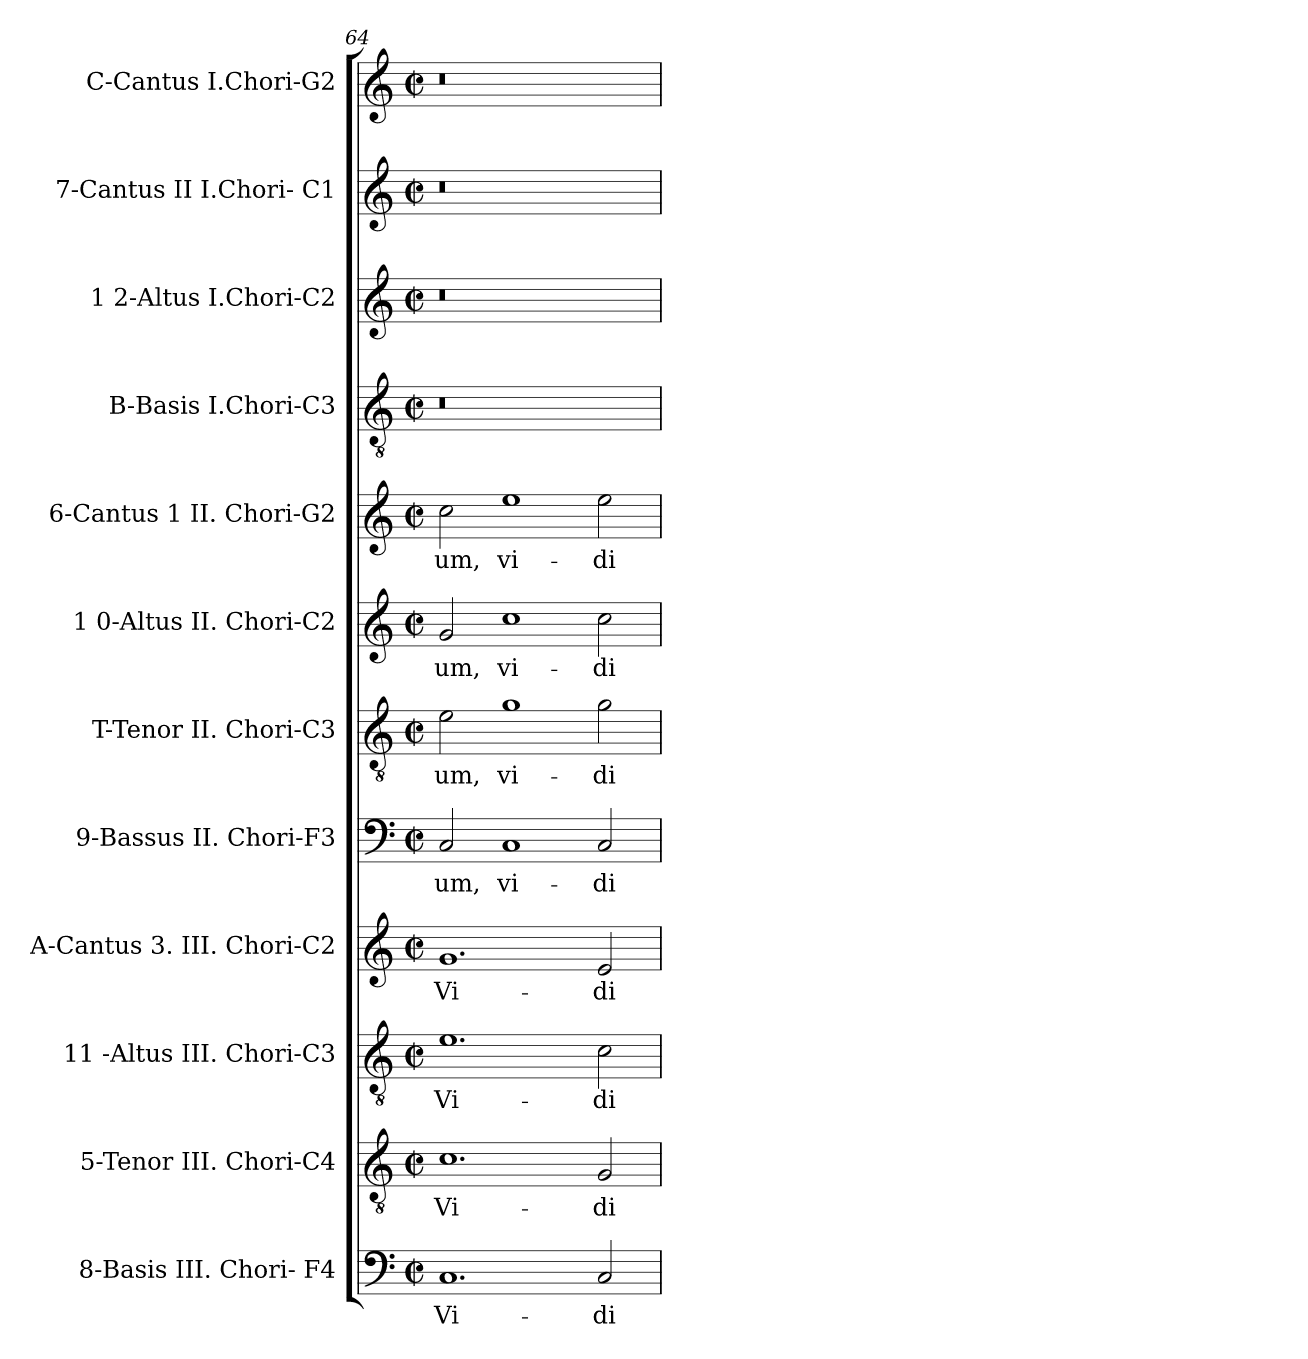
**kern	**text	**kern	**text	**kern	**text	**kern	**text	**kern	**text	**kern	**text	**kern	**text	**kern	**text	**kern	**kern	**kern	**kern
*part12	*part12	*part11	*part11	*part10	*part10	*part9	*part9	*part8	*part8	*part7	*part7	*part6	*part6	*part5	*part5	*part4	*part3	*part2	*part1
*staff12	*staff12	*staff11	*staff11	*staff10	*staff10	*staff9	*staff9	*staff8	*staff8	*staff7	*staff7	*staff6	*staff6	*staff5	*staff5	*staff4	*staff3	*staff2	*staff1
*I"8-Basis  III. Chori- F4	*	*I"5-Tenor  III. Chori-C4	*	*I"11 -Altus  III. Chori-C3	*	*I"A-Cantus 3.  III. Chori-C2	*	*I"9-Bassus  II. Chori-F3	*	*I"T-Tenor  II. Chori-C3	*	*I"1 0-Altus  II. Chori-C2	*	*I"6-Cantus 1  II. Chori-G2	*	*I"B-Basis  I.Chori-C3	*I"1 2-Altus  I.Chori-C2	*I"7-Cantus II  I.Chori- C1	*I"C-Cantus  I.Chori-G2
*	*	*	*	*	*	*I'A	*	*	*	*I'T	*	*	*	*	*	*I'B	*	*	*I'C
*clefF4	*	*clefGv2	*	*clefGv2	*	*clefG2	*	*clefF4	*	*clefGv2	*	*clefG2	*	*clefG2	*	*clefGv2	*clefG2	*clefG2	*clefG2
*k[]	*	*k[]	*	*k[]	*	*k[]	*	*k[]	*	*k[]	*	*k[]	*	*k[]	*	*k[]	*k[]	*k[]	*k[]
*C:	*	*C:	*	*C:	*	*C:	*	*C:	*	*C:	*	*C:	*	*C:	*	*C:	*C:	*C:	*C:
*M2/2	*	*M2/2	*	*M2/2	*	*M2/2	*	*M2/2	*	*M2/2	*	*M2/2	*	*M2/2	*	*M2/2	*M2/2	*M2/2	*M2/2
*met(c|)	*	*met(c|)	*	*met(c|)	*	*met(c|)	*	*met(c|)	*	*met(c|)	*	*met(c|)	*	*met(c|)	*	*met(c|)	*met(c|)	*met(c|)	*met(c|)
=64	=64	=64	=64	=64	=64	=64	=64	=64	=64	=64	=64	=64	=64	=64	=64	=64	=64	=64	=64
!	!LO:LY:b:cj	!	!LO:LY:b:cj	!	!LO:LY:b:cj	!	!LO:LY:b:cj	!	!LO:LY:b:cj	!	!LO:LY:b:cj	!	!LO:LY:b:cj	!	!LO:LY:b:cj	!	!	!	!
1.C	Vi-	1.c	Vi-	1.e	Vi-	1.g	Vi-	2C/	-um,	2e\	-um,	2g/	-um,	2cc\	-um,	0r	0r	0r	0r
!	!	!	!	!	!	!	!	!	!LO:LY:b:cj	!	!LO:LY:b:cj	!	!LO:LY:b:cj	!	!LO:LY:b:cj	!	!	!	!
.	.	.	.	.	.	.	.	1C	vi-	1g	vi-	1cc	vi-	1ee	vi-	.	.	.	.
!	!LO:LY:b:cj	!	!LO:LY:b:cj	!	!LO:LY:b:cj	!	!LO:LY:b:cj	!	!LO:LY:b:cj	!	!LO:LY:b:cj	!	!LO:LY:b:cj	!	!LO:LY:b:cj	!	!	!	!
2C/	-di	2G/	-di	2c\	-di	2e/	-di	2C/	-di	2g\	-di	2cc\	-di	2ee\	-di	.	.	.	.
=	=	=	=	=	=	=	=	=	=	=	=	=	=	=	=	=	=	=	=
*-	*-	*-	*-	*-	*-	*-	*-	*-	*-	*-	*-	*-	*-	*-	*-	*-	*-	*-	*-
